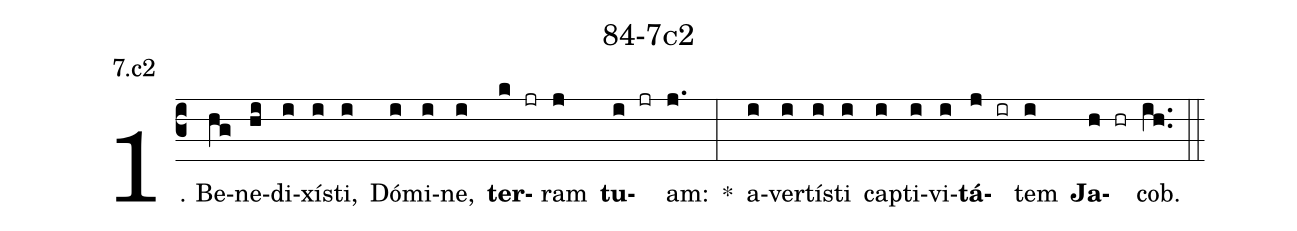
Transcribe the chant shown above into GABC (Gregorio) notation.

name: 84-7c2;
annotation: 7.c2;
%%
(c3)1. Be(hg)ne(hi)di(i)xís(i)ti,(i) Dó(i)mi(i)ne,(i) <b>ter</b>(k jr)ram(j) <b>tu</b>(i jr)am:(j.) *(:) a(i)ver(i)tís(i)ti(i) cap(i)ti(i)vi(i)<b>tá</b>(j ir)tem(i) <b>Ja</b>(h hr)cob.(ih..) (::)
